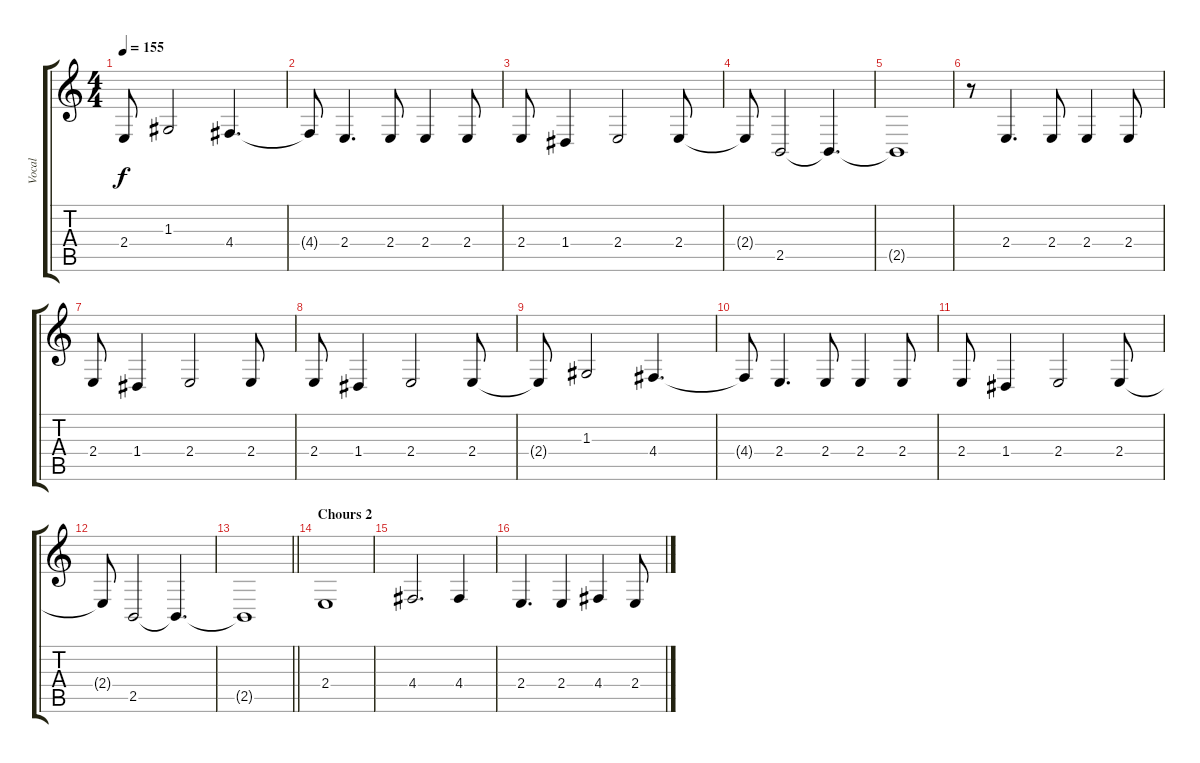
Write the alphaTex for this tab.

\track ("Vocal" "Vocal") {instrument oboe}
\staff {score tabs}
\tuning (E4 B3 G3 D3 A2 E2) {hide}
\ts (4 4)
\tempo 155
\clef g2
\ks c
2.4{t}.8{dy f} 1.3.2 4.4.4{d} |
4.4{t}.8 2.4.4{d} 2.4.8 2.4.4 2.4.8 |
2.4.8 1.4.4 2.4.2 2.4.8 |
2.4{t}.8 2.5.2{volume 10} 2.5{t}.4{d} |
2.5{t}.1 |
r.8{volume 16} 2.4.4{d} 2.4.8 2.4.4 2.4.8 |
2.4.8 1.4.4 2.4.2 2.4.8 |
2.4.8 1.4.4 2.4.2 2.4.8 |
2.4{t}.8 1.3.2 4.4.4{d} |
4.4{t}.8 2.4.4{d} 2.4.8 2.4.4 2.4.8 |
2.4.8 1.4.4 2.4.2 2.4.8 |
2.4{t}.8 2.5.2{volume 10} 2.5{t}.4{d} |
\barLineRight lightlight
2.5{t}.1 |
\section ("" "Chours 2")
2.4.1{volume 16} |
4.4.2{d} 4.4.4 |
2.4.4{d} 2.4.4 4.4.4 2.4.8
